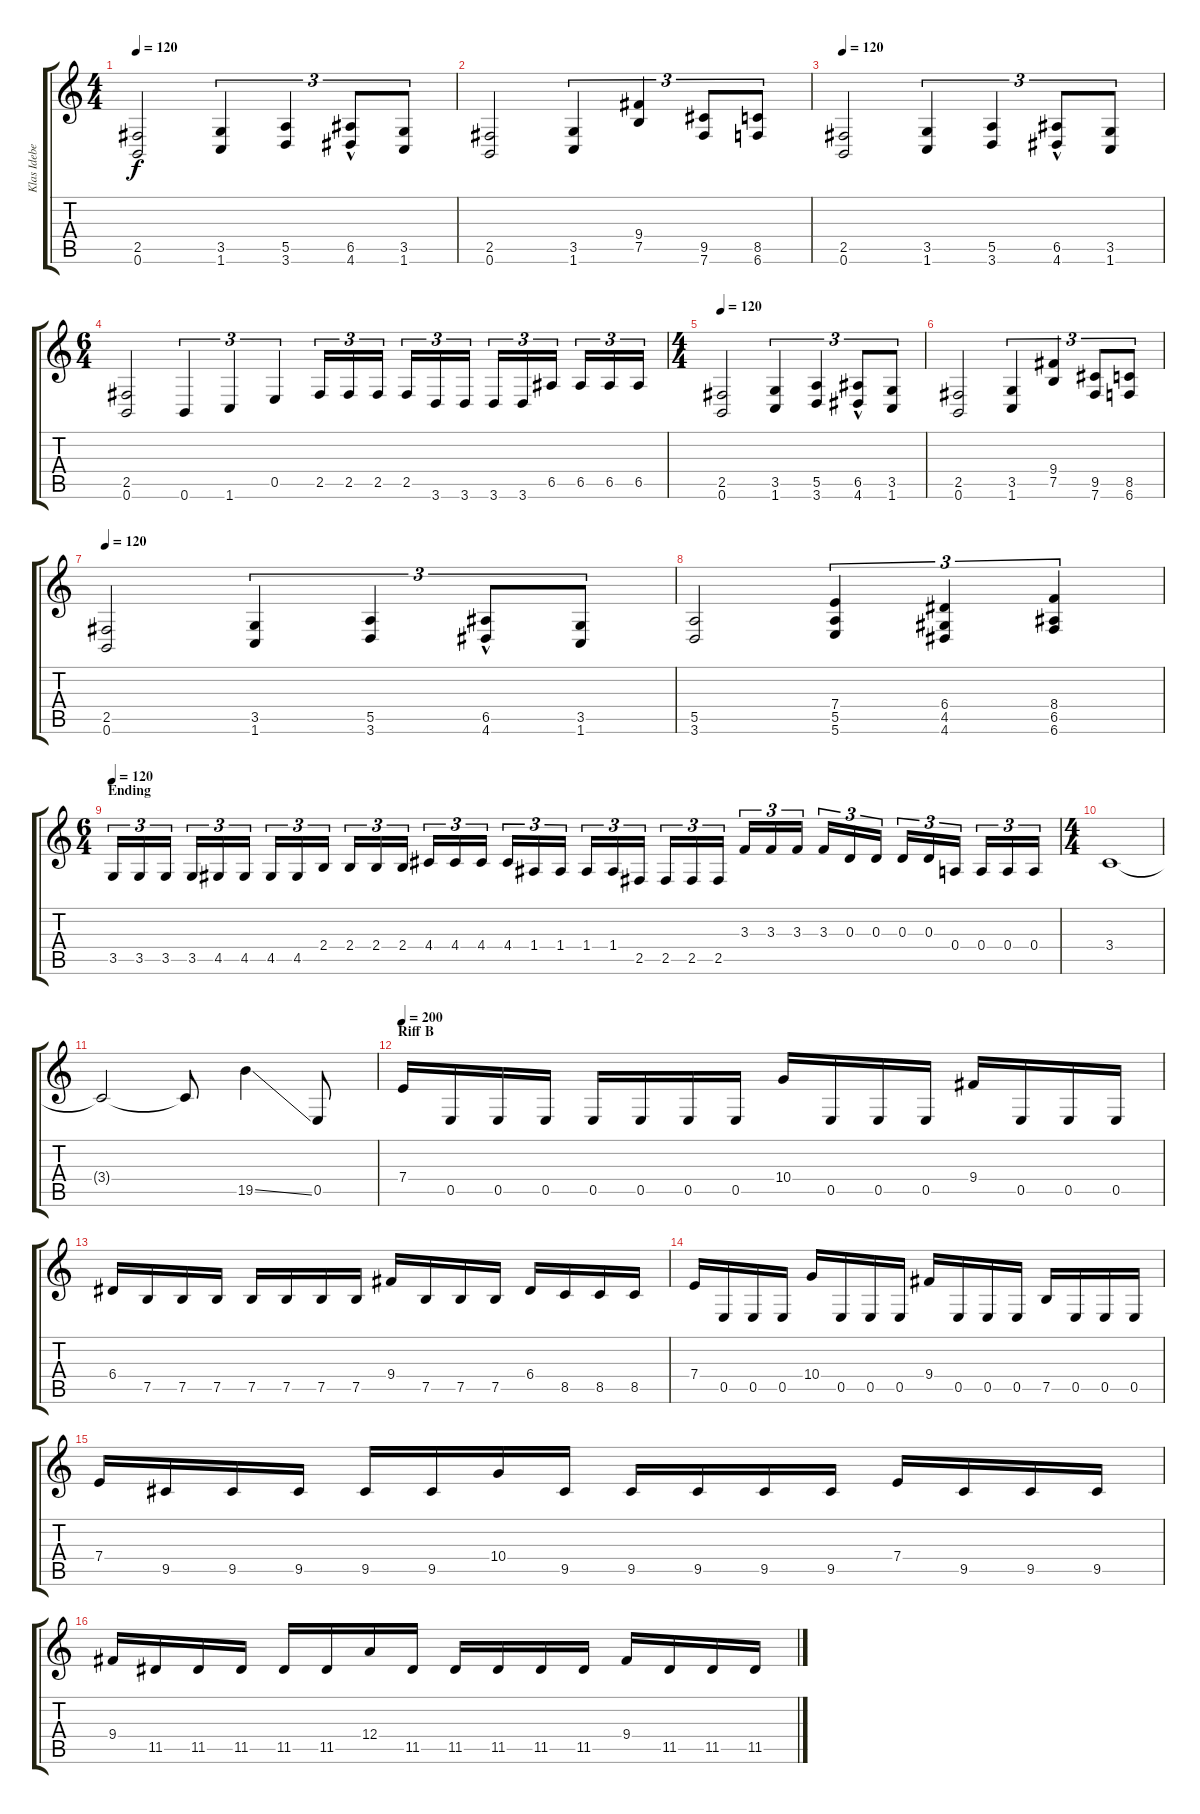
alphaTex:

\track ("Klas Ideberg " "Klas Idebe") {instrument distortionguitar}
\staff {score tabs}
\tuning (B3 Gb3 D3 A2 E2 B1) {hide}
\ts (4 4)
\tempo 120
\clef g2
\ks c
(2.5 0.6).2{dy f} (3.5 1.6).4{tu (3 2)} (5.5 3.6).4{tu (3 2)} (6.5{hac} 4.6{hac}).8{tu (3 2)} (3.5 1.6).8{tu (3 2)} |
(2.5 0.6).2 (3.5 1.6).4{tu (3 2)} (9.4 7.5).4{tu (3 2)} (9.5 7.6).8{tu (3 2)} (8.5 6.6).8{tu (3 2)} |
\tempo 120
(2.5 0.6).2 (3.5 1.6).4{tu (3 2)} (5.5 3.6).4{tu (3 2)} (6.5{hac} 4.6{hac}).8{tu (3 2)} (3.5 1.6).8{tu (3 2)} |
\ts (6 4)
(2.5 0.6).2 0.6.4{tu (3 2)} 1.6.4{tu (3 2)} 0.5.4{tu (3 2)} 2.5.16{tu (3 2)} 2.5.16{tu (3 2)} 2.5.16{tu (3 2)} 2.5.16{tu (3 2)} 3.6.16{tu (3 2)} 3.6.16{tu (3 2)} 3.6.16{tu (3 2)} 3.6.16{tu (3 2)} 6.5.16{tu (3 2)} 6.5.16{tu (3 2)} 6.5.16{tu (3 2)} 6.5.16{tu (3 2)} |
\ts (4 4)
\tempo 120
(2.5 0.6).2 (3.5 1.6).4{tu (3 2)} (5.5 3.6).4{tu (3 2)} (6.5{hac} 4.6{hac}).8{tu (3 2)} (3.5 1.6).8{tu (3 2)} |
(2.5 0.6).2 (3.5 1.6).4{tu (3 2)} (9.4 7.5).4{tu (3 2)} (9.5 7.6).8{tu (3 2)} (8.5 6.6).8{tu (3 2)} |
\tempo 120
(2.5 0.6).2 (3.5 1.6).4{tu (3 2)} (5.5 3.6).4{tu (3 2)} (6.5{hac} 4.6{hac}).8{tu (3 2)} (3.5 1.6).8{tu (3 2)} |
(5.5 3.6).2 (7.4 5.5 5.6).4{tu (3 2)} (6.4 4.5 4.6).4{tu (3 2)} (8.4 6.5 6.6).4{tu (3 2)} |
\ts (6 4)
\section ("" "Ending")
\tempo 120
3.5.16{tu (3 2)} 3.5.16{tu (3 2)} 3.5.16{tu (3 2)} 3.5.16{tu (3 2)} 4.5.16{tu (3 2)} 4.5.16{tu (3 2)} 4.5.16{tu (3 2)} 4.5.16{tu (3 2)} 2.4.16{tu (3 2)} 2.4.16{tu (3 2)} 2.4.16{tu (3 2)} 2.4.16{tu (3 2)} 4.4.16{tu (3 2)} 4.4.16{tu (3 2)} 4.4.16{tu (3 2)} 4.4.16{tu (3 2)} 1.4.16{tu (3 2)} 1.4.16{tu (3 2)} 1.4.16{tu (3 2)} 1.4.16{tu (3 2)} 2.5.16{tu (3 2)} 2.5.16{tu (3 2)} 2.5.16{tu (3 2)} 2.5.16{tu (3 2)} 3.3.16{tu (3 2)} 3.3.16{tu (3 2)} 3.3.16{tu (3 2)} 3.3.16{tu (3 2)} 0.3.16{tu (3 2)} 0.3.16{tu (3 2)} 0.3.16{tu (3 2)} 0.3.16{tu (3 2)} 0.4.16{tu (3 2)} 0.4.16{tu (3 2)} 0.4.16{tu (3 2)} 0.4.16{tu (3 2)} |
\ts (4 4)
3.4.1 |
3.4{t}.2 3.4{t}.8 19.5{ss}.4 0.5.8 |
\section ("" "Riff B")
\tempo 200
7.4.16 0.5.16 0.5.16 0.5.16 0.5.16 0.5.16 0.5.16 0.5.16 10.4.16 0.5.16 0.5.16 0.5.16 9.4.16 0.5.16 0.5.16 0.5.16 |
6.4.16 7.5.16 7.5.16 7.5.16 7.5.16 7.5.16 7.5.16 7.5.16 9.4.16 7.5.16 7.5.16 7.5.16 6.4.16 8.5.16 8.5.16 8.5.16 |
7.4.16 0.5.16 0.5.16 0.5.16 10.4.16 0.5.16 0.5.16 0.5.16 9.4.16 0.5.16 0.5.16 0.5.16 7.5.16 0.5.16 0.5.16 0.5.16 |
7.4.16 9.5.16 9.5.16 9.5.16 9.5.16 9.5.16 10.4.16 9.5.16 9.5.16 9.5.16 9.5.16 9.5.16 7.4.16 9.5.16 9.5.16 9.5.16 |
9.4.16 11.5.16 11.5.16 11.5.16 11.5.16 11.5.16 12.4.16 11.5.16 11.5.16 11.5.16 11.5.16 11.5.16 9.4.16 11.5.16 11.5.16 11.5.16
